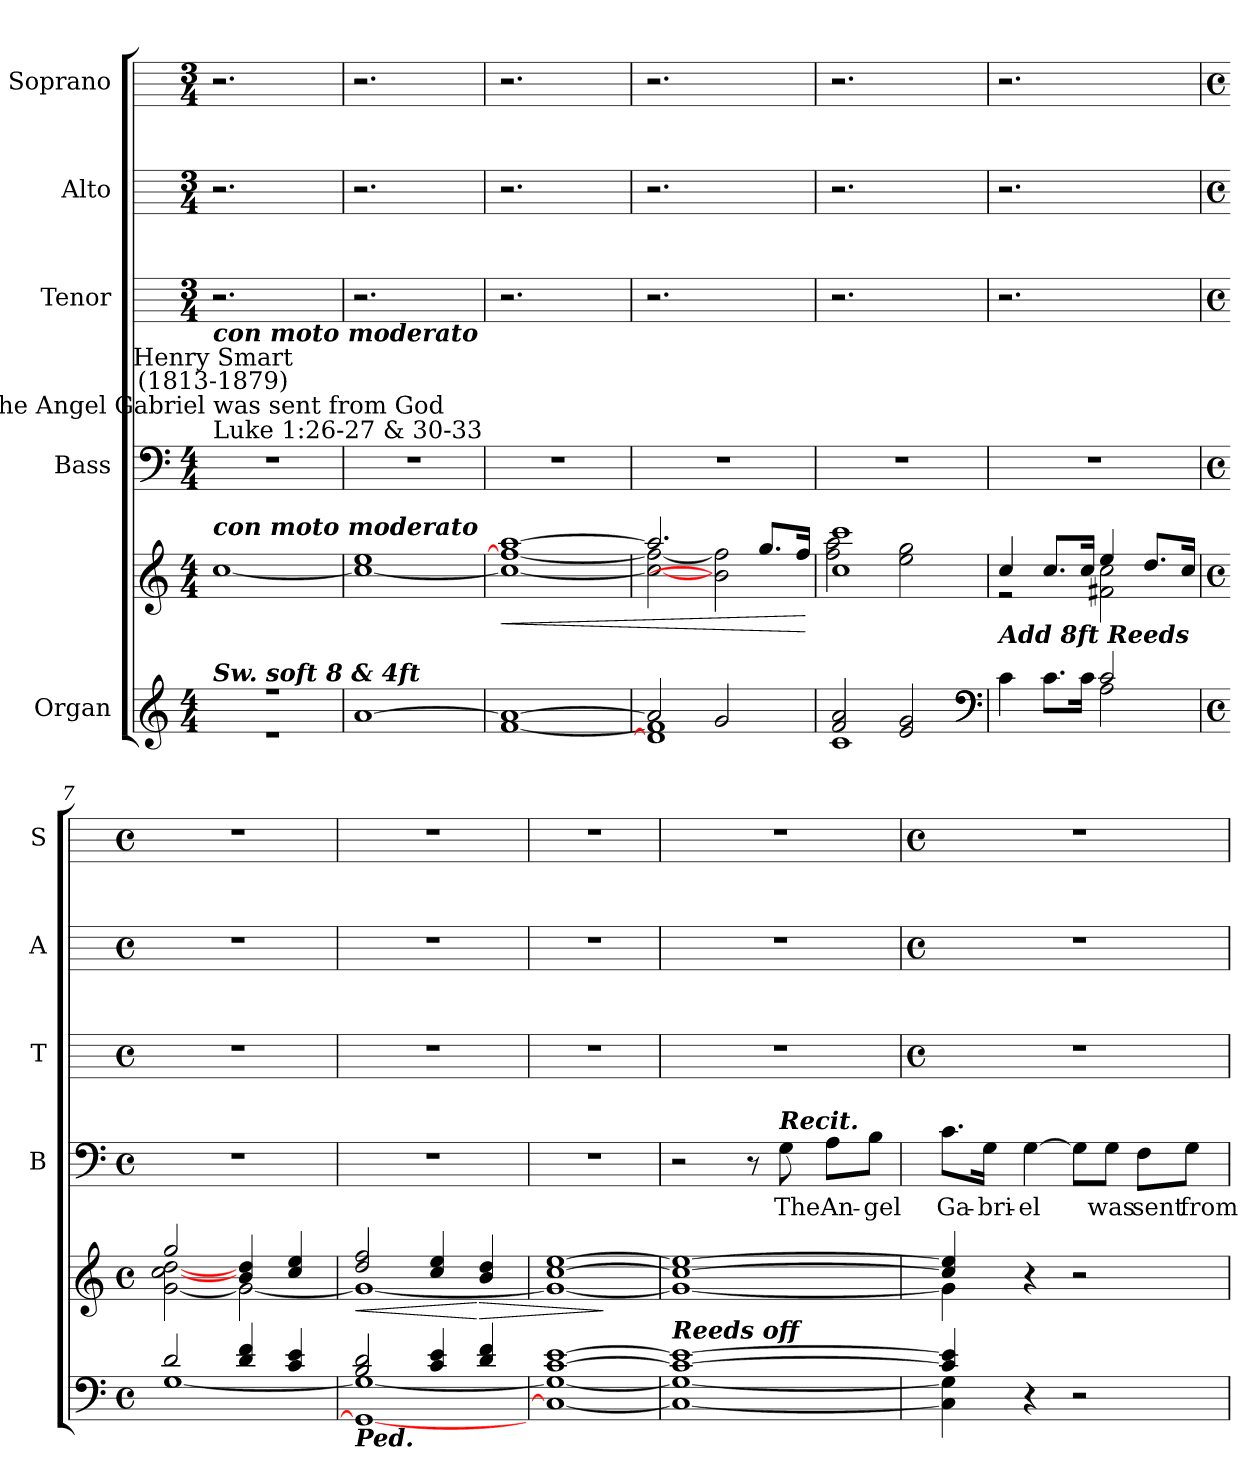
**kern	**kern	**dynam	**kern	**text	**kern	**kern	**kern
*part5	*part5	*part5	*part4	*part4	*part3	*part2	*part1
*staff6	*staff5	*staff5/6	*staff4	*staff4	*staff3	*staff2	*staff1
*I"Organ	*	*	*I"Bass	*	*I"Tenor	*I"Alto	*I"Soprano
*	*	*	*I'B	*	*I'T	*I'A	*I'S
*clefG2	*clefG2	*	*clefF4	*	*	*	*
*k[]	*k[]	*	*k[]	*	*	*	*
*C:	*C:	*	*C:	*	*	*	*
*M4/4	*M4/4	*	*M4/4	*	*M3/4	*M3/4	*M3/4
*MM72	*MM72	*	*MM72	*	*MM72	*MM72	*MM72
=1	=1	=1	=1	=1	=1	=1	=1
*^	*^	*	*	*	*	*	*
!	!	!	!	!	!LO:TX:a:t=Luke 1&colon;26-27 & 30-33	!	!	!	!
!	!	!	!	!	!LO:TX:a:cj:t=The Angel Gabriel was sent from God	!	!	!	!
!	!	!	!	!	!LO:TX:a:cj:t=Henry Smart\n(1813-1879)	!	!	!	!
!	!	!	!	!	!LO:TX:a:Bi:t=con moto moderato	!	!	!	!
!	!	!LO:TX:a:Bi:t=con moto moderato	!	!	!	!	!	!	!
!LO:TX:a:Bi:t=Sw. soft 8 & 4ft	!	!	!	!	!	!	!	!	!
1r	1r	1ryy	[1cc\	.	1r	.	2.r	2.r	2.r
.	.	.	.	.	.	.	4ryy	4ryy	4ryy
=2	=2	=2	=2	=2	=2	=2	=2	=2	=2
[1a/	1ryy	1ee/	1cc\_	.	1r	.	2.r	2.r	2.r
.	.	.	.	.	.	.	4ryy	4ryy	4ryy
=3	=3	=3	=3	=3	=3	=3	=3	=3	=3
!	!	!	!	!LO:HP:b	!	!	!	!	!
1a/_	[1f\	[1aa/	1cc\_ 1ff\_	<	1r	.	2.r	2.r	2.r
.	.	.	.	.	.	.	4ryy	4ryy	4ryy
=4	=4	=4	=4	=4	=4	=4	=4	=4	=4
2a/]	1d\] 1f\]	2.aa/]	2cc\_ 2ff\_	.	1r	.	2.r	2.r	2.r
2g/	.	.	2b\] 2ff\]	.	.	.	.	.	.
.	.	8.gg/L	.	.	.	.	4ryy	4ryy	4ryy
.	.	16ff/J	.	.	.	.	.	.	.
*v	*v	*	*	*	*	*	*	*	*
*	*v	*v	*	*	*	*	*	*
.	.	[	.	.	.	.	.
=5	=5	=5	=5	=5	=5	=5	=5
*^	*^	*	*	*	*	*	*
2f/ 2a/	1c\	1cc/ 1ccc/	2ff\ 2aa\	.	1r	.	2.r	2.r	2.r
2e/ 2g/	.	.	2ee\ 2gg\	.	.	.	.	.	.
.	.	.	.	.	.	.	4ryy	4ryy	4ryy
*clefF4	*	*	*	*	*	*	*	*	*
=6	=6	=6	=6	=6	=6	=6	=6	=6	=6
!LO:TX:a:Bi:t=Add 8ft Reeds	!	!	!	!	!	!	!	!	!
2ryy	4c\	4cc/	2r	.	1r	.	2.r	2.r	2.r
.	8.c\L	8.cc/L	.	.	.	.	.	.	.
.	16c\J	16cc/J	.	.	.	.	.	.	.
2c/	2A\	4ee/	2f#X\ 2cc\	.	.	.	.	.	.
.	.	8.dd/L	.	.	.	.	4ryy	4ryy	4ryy
.	.	16cc/J	.	.	.	.	.	.	.
!!LO:LB:g=z
=7	=7	=7	=7	=7	=7	=7	=7	=7	=7
*M4/4	*	*M4/4	*	*	*M4/4	*	*M4/4	*M4/4	*M4/4
*met(c)	*	*met(c)	*	*	*met(c)	*	*met(c)	*met(c)	*met(c)
2d/	[1G\	2gg/	[2g\ [2cc\ [2dd\	.	1r	.	1r	1r	1r
4d/ 4f/	.	4b/ 4dd/	2g\_	.	.	.	.	.	.
4c/ 4e/	.	4cc/ 4ee/	.	.	.	.	.	.	.
=8	=8	=8	=8	=8	=8	=8	=8	=8	=8
!LO:TX:b:Bi:t=Ped.	!	!	!	!	!	!	!	!	!
!	!	!	!	!LO:HP:b	!	!	!	!	!
2B/ 2d/	1GG\_ 1G\_	2dd/ 2ff/	1g\_	<	1r	.	1r	1r	1r
4c/ 4e/	.	4cc/ 4ee/	.	.	.	.	.	.	.
!	!	!	!	!LO:HP:n=1:b	!	!	!	!	!
4d/ 4f/	.	4b/ 4dd/	.	[ >	.	.	.	.	.
=9	=9	=9	=9	=9	=9	=9	=9	=9	=9
[1c/ [1e/	1C\_ 1G\_	[1cc/ [1ee/	1g\_	.	1r	.	1r	1r	1r
*v	*v	*	*	*	*	*	*	*	*
*	*v	*v	*	*	*	*	*	*
.	.	]	.	.	.	.	.
=10	=10	=10	=10	=10	=10	=10	=10
*^	*^	*	*	*	*	*	*
!LO:TX:a:Bi:t=Reeds off	!	!	!	!	!	!	!	!	!
1c/_ 1e/_	1C\_ 1G\_	1cc/_ 1ee/_	1g\_	.	2r	.	1r	1r	1r
.	.	.	.	.	8r	.	.	.	.
!	!	!	!	!	!LO:TX:a:Bi:t=Recit.	!	!	!	!
!	!	!	!	!	!	!LO:LY:b	!	!	!
.	.	.	.	.	8G	The	.	.	.
!	!	!	!	!	!	!LO:LY:b	!	!	!
.	.	.	.	.	8A\L	An-	.	.	.
!	!	!	!	!	!	!LO:LY:b	!	!	!
.	.	.	.	.	8B\J	-gel	.	.	.
!!LO:LB:g=z
=11	=11	=11	=11	=11	=11	=11	=11	=11	=11
*	*	*	*	*	*	*	*M4/4	*M4/4	*M4/4
*	*	*	*	*	*	*	*met(c)	*met(c)	*met(c)
!	!	!	!	!	!	!LO:LY:b	!	!	!
4c/] 4e/]	4C\] 4G\]	4cc/] 4ee/]	4g\]	.	8.c\L	Ga-	1r	1r	1r
!	!	!	!	!	!	!LO:LY:b	!	!	!
.	.	.	.	.	16G\Jk	-bri-	.	.	.
!	!	!	!	!	!	!LO:LY:b	!	!	!
4r	2.ryy	4r	2ryy	.	[4G	-el	.	.	.
2r	.	2r	.	.	8G\L]	.	.	.	.
!	!	!	!	!	!	!LO:LY:b	!	!	!
.	.	.	.	.	8G\J	was	.	.	.
!	!	!	!	!	!	!LO:LY:b	!	!	!
.	.	.	8ryy	.	8F\L	sent	.	.	.
!	!	!	!	!	!	!LO:LY:b	!	!	!
.	.	.	8ryy	.	8G\J	from	.	.	.
*v	*v	*	*	*	*	*	*	*	*
*	*v	*v	*	*	*	*	*	*
=	=	=	=	=	=	=	=
*-	*-	*-	*-	*-	*-	*-	*-
